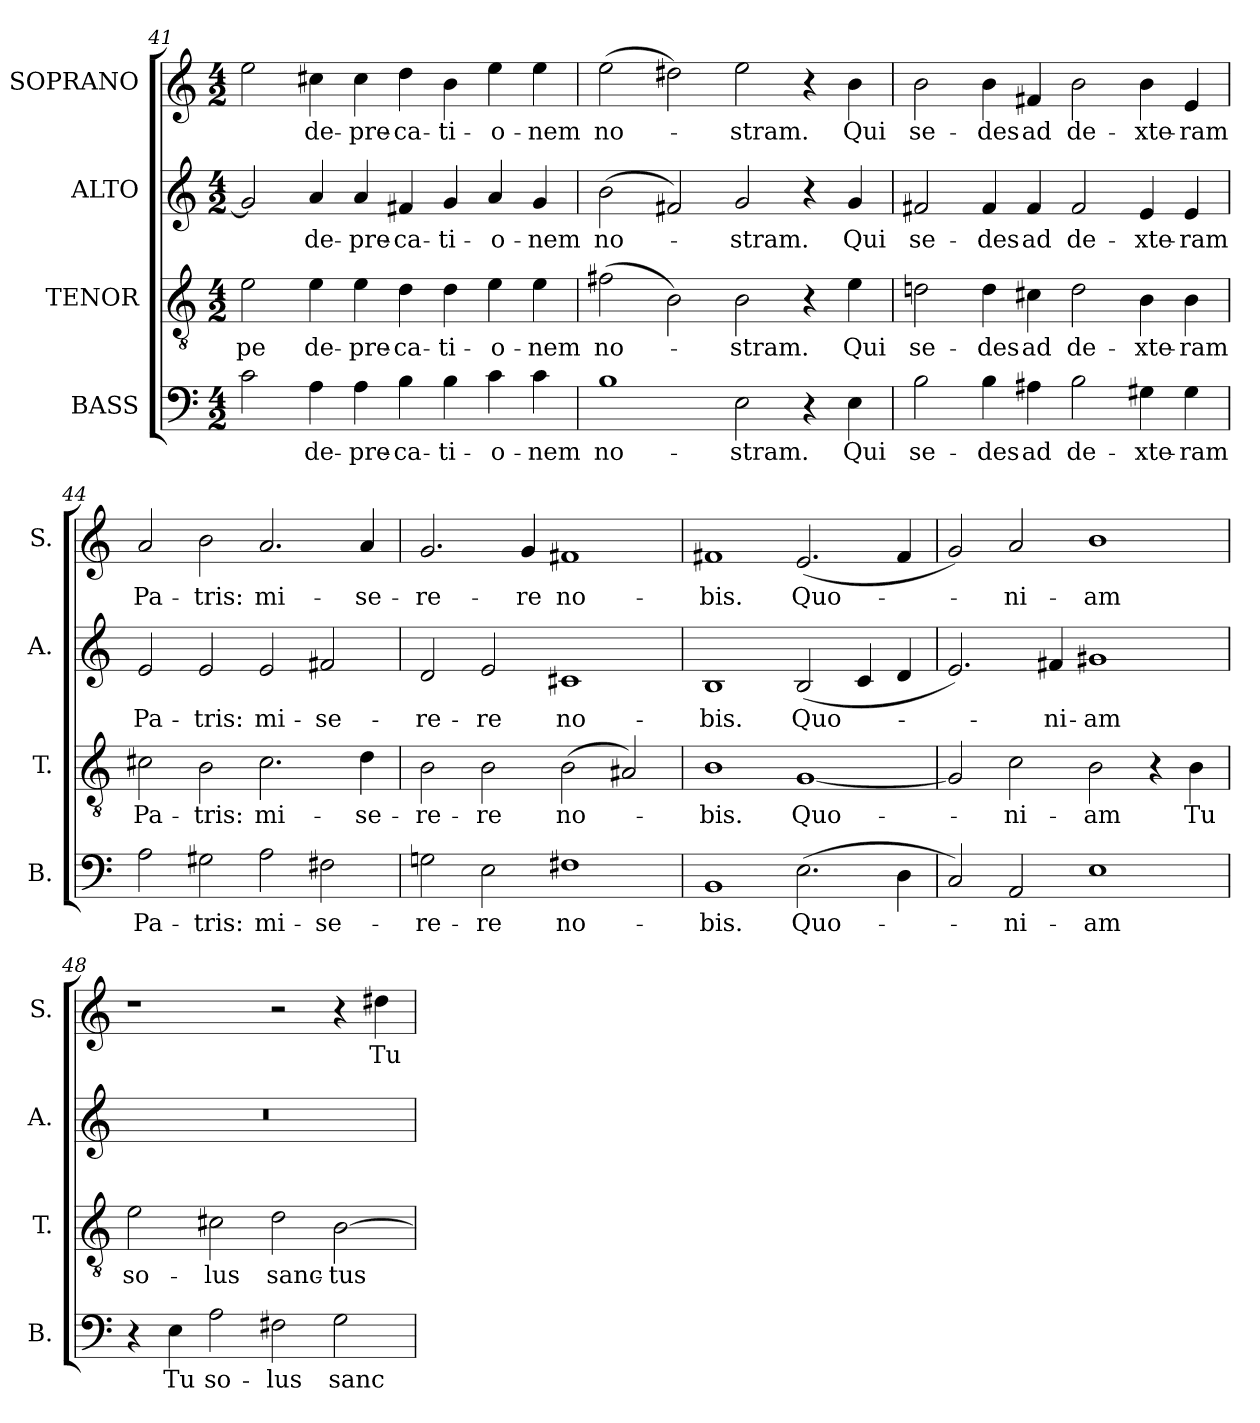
**kern	**text	**kern	**text	**kern	**text	**kern	**text
*part4	*part4	*part3	*part3	*part2	*part2	*part1	*part1
*staff4	*staff4	*staff3	*staff3	*staff2	*staff2	*staff1	*staff1
*I"BASS	*	*I"TENOR	*	*I"ALTO	*	*I"SOPRANO	*
*I'B.	*	*I'T.	*	*I'A.	*	*I'S.	*
*clefF4	*	*clefGv2	*	*clefG2	*	*clefG2	*
*	*	*ITrd7c12	*	*	*	*	*
*k[]	*	*k[]	*	*k[]	*	*k[]	*
*M4/2	*	*M4/2	*	*M4/2	*	*M4/2	*
=41	=41	=41	=41	=41	=41	=41	=41
!	!	!	!LO:LY:b	!	!	!	!
2c\	.	2E\	-pe	2g/]	.	2ee\	.
!	!LO:LY:b	!	!LO:LY:b	!	!LO:LY:b	!	!LO:LY:b
4A\	de-	4E\	de-	4a/	de-	4cc#X\	de-
!	!LO:LY:b	!	!LO:LY:b	!	!LO:LY:b	!	!LO:LY:b
4A\	-pre-	4E\	-pre-	4a/	-pre-	4cc#\	-pre-
!	!LO:LY:b	!	!LO:LY:b	!	!LO:LY:b	!	!LO:LY:b
4B\	-ca-	4D\	-ca-	4f#X/	-ca-	4dd\	-ca-
!	!LO:LY:b	!	!LO:LY:b	!	!LO:LY:b	!	!LO:LY:b
4B\	-ti-	4D\	-ti-	4g/	-ti-	4b\	-ti-
!	!LO:LY:b	!	!LO:LY:b	!	!LO:LY:b	!	!LO:LY:b
4c\	-o-	4E\	-o-	4a/	-o-	4ee\	-o-
!	!LO:LY:b	!	!LO:LY:b	!	!LO:LY:b	!	!LO:LY:b
4c\	-nem	4E\	-nem	4g/	-nem	4ee\	-nem
=42	=42	=42	=42	=42	=42	=42	=42
!	!LO:LY:b	!	!LO:LY:b	!	!LO:LY:b	!	!LO:LY:b
1B	no-	(2F#X\	no-	(2b\	no-	(2ee\	no-
.	.	2BB\)	.	2f#X/)	.	2dd#X\)	.
!	!LO:LY:b	!	!LO:LY:b	!	!LO:LY:b	!	!LO:LY:b
2E\	-stram.	2BB\	-stram.	2g/	-stram.	2ee\	-stram.
4r	.	4r	.	4r	.	4r	.
!	!LO:LY:b	!	!LO:LY:b	!	!LO:LY:b	!	!LO:LY:b
4E\	Qui	4E\	Qui	4g/	Qui	4b\	Qui
=43	=43	=43	=43	=43	=43	=43	=43
!	!LO:LY:b	!	!LO:LY:b	!	!LO:LY:b	!	!LO:LY:b
2B\	se-	2Dn\	se-	2f#X/	se-	2b\	se-
!	!LO:LY:b	!	!LO:LY:b	!	!LO:LY:b	!	!LO:LY:b
4B\	-des	4D\	-des	4f#/	-des	4b\	-des
!	!LO:LY:b	!	!LO:LY:b	!	!LO:LY:b	!	!LO:LY:b
4A#X\	ad	4C#X\	ad	4f#/	ad	4f#X/	ad
!	!LO:LY:b	!	!LO:LY:b	!	!LO:LY:b	!	!LO:LY:b
2B\	de-	2D\	de-	2f#/	de-	2b\	de-
!	!LO:LY:b	!	!LO:LY:b	!	!LO:LY:b	!	!LO:LY:b
4G#X\	-xte-	4BB\	-xte-	4e/	-xte-	4b\	-xte-
!	!LO:LY:b	!	!LO:LY:b	!	!LO:LY:b	!	!LO:LY:b
4G#\	-ram	4BB\	-ram	4e/	-ram	4e/	-ram
!!LO:PB:g=z
=44	=44	=44	=44	=44	=44	=44	=44
!	!LO:LY:b	!	!LO:LY:b	!	!LO:LY:b	!	!LO:LY:b
2A\	Pa-	2C#X\	Pa-	2e/	Pa-	2a/	Pa-
!	!LO:LY:b	!	!LO:LY:b	!	!LO:LY:b	!	!LO:LY:b
2G#X\	-tris:	2BB\	-tris:	2e/	-tris:	2b\	-tris:
!	!LO:LY:b	!	!LO:LY:b	!	!LO:LY:b	!	!LO:LY:b
2A\	mi-	2.C#\	mi-	2e/	mi-	2.a/	mi-
!	!LO:LY:b	!	!	!	!LO:LY:b	!	!
2F#X\	-se-	.	.	2f#X/	-se-	.	.
!	!	!	!LO:LY:b	!	!	!	!LO:LY:b
.	.	4D\	-se-	.	.	4a/	-se-
=45	=45	=45	=45	=45	=45	=45	=45
!	!LO:LY:b	!	!LO:LY:b	!	!LO:LY:b	!	!LO:LY:b
2Gn\	-re-	2BB\	-re-	2d/	-re-	2.g/	-re-
!	!LO:LY:b	!	!LO:LY:b	!	!LO:LY:b	!	!
2E\	-re	2BB\	-re	2e/	-re	.	.
!	!	!	!	!	!	!	!LO:LY:b
.	.	.	.	.	.	4g/	-re
!	!LO:LY:b	!	!LO:LY:b	!	!LO:LY:b	!	!LO:LY:b
1F#X	no-	(2BB\	no-	1c#X	no-	1f#X	no-
.	.	2AA#X/)	.	.	.	.	.
=46	=46	=46	=46	=46	=46	=46	=46
!	!LO:LY:b	!	!LO:LY:b	!	!LO:LY:b	!	!LO:LY:b
1BB	-bis.	1BB	-bis.	1B	-bis.	1f#X	-bis.
!	!LO:LY:b	!	!LO:LY:b	!	!LO:LY:b	!	!LO:LY:b
(2.E\	Quo-	[1GG	Quo-	(2B/	Quo-	(2.e/	Quo-
.	.	.	.	4c/	.	.	.
4D\	.	.	.	4d/	.	4f#/	.
=47	=47	=47	=47	=47	=47	=47	=47
2C/)	.	2GG/]	.	2.e/)	.	2g/)	.
!	!LO:LY:b	!	!LO:LY:b	!	!	!	!LO:LY:b
2AA/	-ni-	2C\	-ni-	.	.	2a/	-ni-
!	!	!	!	!	!LO:LY:b	!	!
.	.	.	.	4f#X/	-ni-	.	.
!	!LO:LY:b	!	!LO:LY:b	!	!LO:LY:b	!	!LO:LY:b
1E	-am	2BB\	-am	1g#X	-am	1b	-am
.	.	4r	.	.	.	.	.
!	!	!	!LO:LY:b	!	!	!	!
.	.	4BB\	Tu	.	.	.	.
=48	=48	=48	=48	=48	=48	=48	=48
!	!	!	!LO:LY:b	!	!	!	!
4r	.	2E\	so-	0r	.	1r	.
!	!LO:LY:b	!	!	!	!	!	!
4E\	Tu	.	.	.	.	.	.
!	!LO:LY:b	!	!LO:LY:b	!	!	!	!
2A\	so-	2C#X\	-lus	.	.	.	.
!	!LO:LY:b	!	!LO:LY:b	!	!	!	!
2F#X\	-lus	2D\	sanc-	.	.	2r	.
!	!LO:LY:b	!	!LO:LY:b	!	!	!	!
2G\	sanc-	[2BB\	-tus	.	.	4r	.
!	!	!	!	!	!	!	!LO:LY:b
.	.	.	.	.	.	4dd#X\	Tu
=	=	=	=	=	=	=	=
*-	*-	*-	*-	*-	*-	*-	*-
